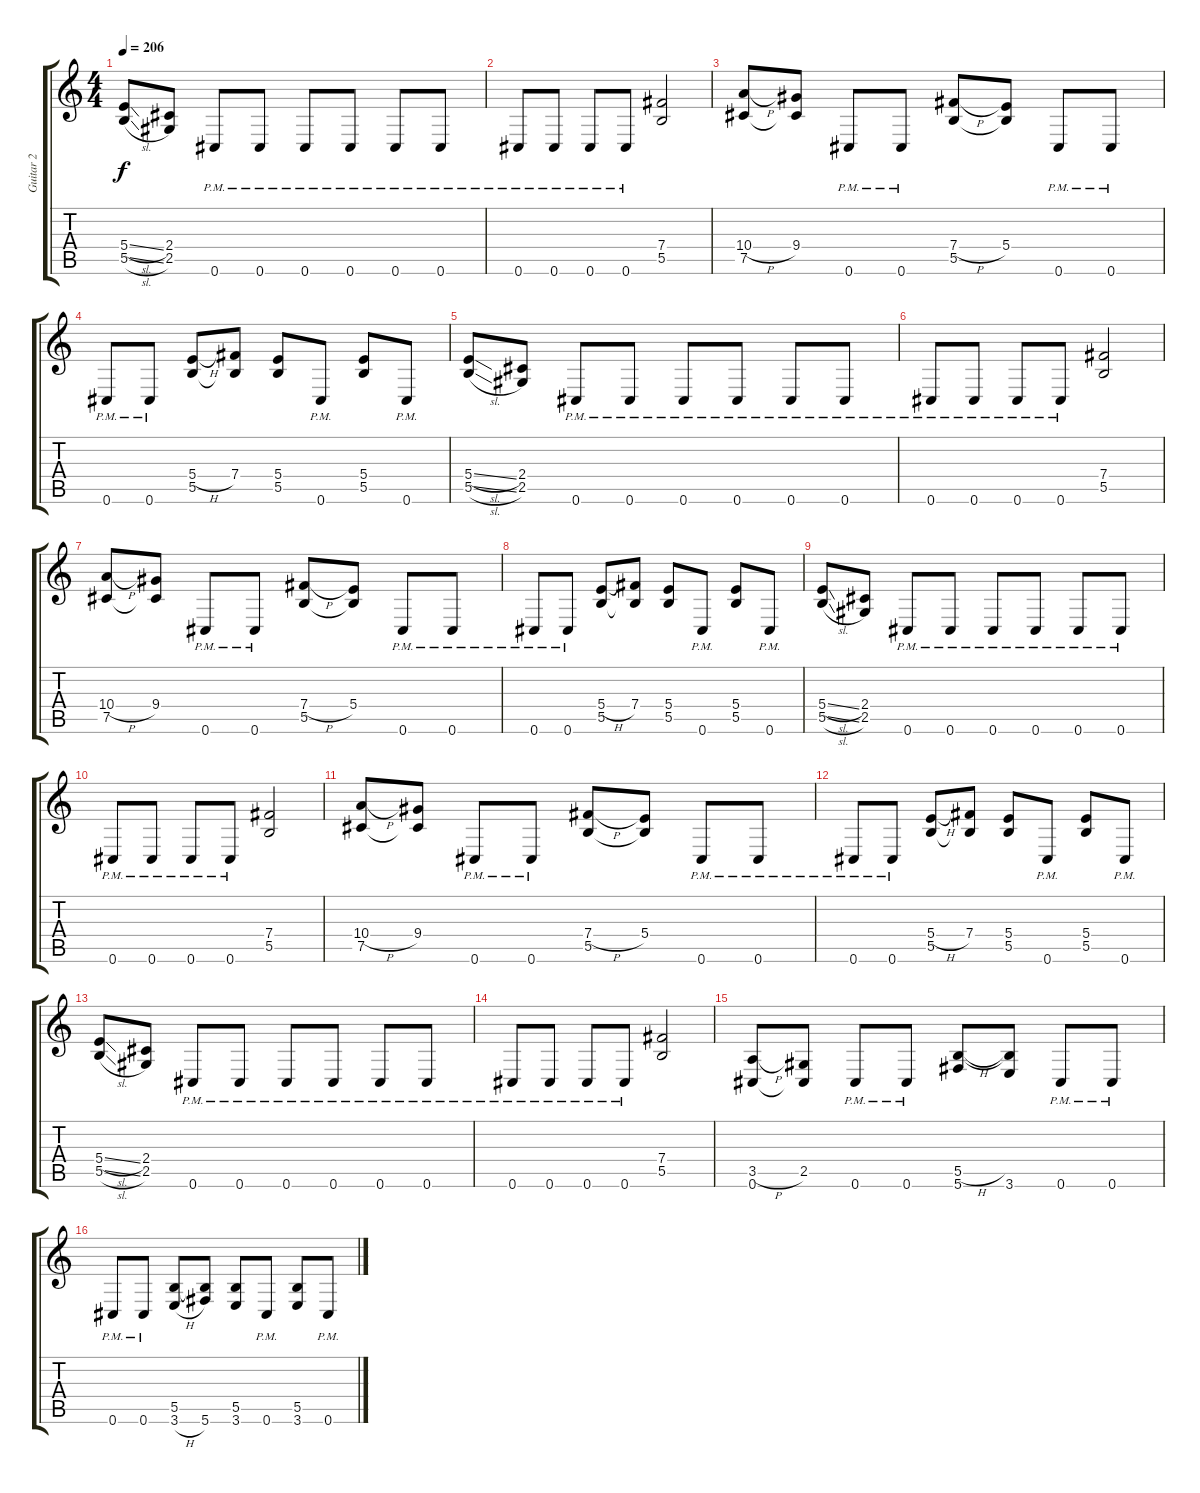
\track ("Guitar 2" "Guitar 2") {instrument distortionguitar}
\staff {score tabs}
\tuning (Db4 Ab3 E3 B2 Gb2 Db2) {hide}
\ts (4 4)
\tempo 206
\clef g2
\ks c
(5.4{sl} 5.5{sl}).8{dy f} (2.4 2.5).8 0.6{pm}.8 0.6{pm}.8 0.6{pm}.8 0.6{pm}.8 0.6{pm}.8 0.6{pm}.8 |
0.6{pm}.8 0.6{pm}.8 0.6{pm}.8 0.6{pm}.8 (7.4 5.5).2 |
(10.4{h} 7.5).8 (9.4 7.5{t}).8 0.6{pm}.8 0.6{pm}.8 (7.4{h} 5.5).8 (5.4 5.5{t}).8 0.6{pm}.8 0.6{pm}.8 |
0.6{pm}.8 0.6{pm}.8 (5.4{h} 5.5).8 (7.4 5.5{t}).8 (5.4 5.5).8 0.6{pm}.8 (5.4 5.5).8 0.6{pm}.8 |
(5.4{sl} 5.5{sl}).8 (2.4 2.5).8 0.6{pm}.8 0.6{pm}.8 0.6{pm}.8 0.6{pm}.8 0.6{pm}.8 0.6{pm}.8 |
0.6{pm}.8 0.6{pm}.8 0.6{pm}.8 0.6{pm}.8 (7.4 5.5).2 |
(10.4{h} 7.5).8 (9.4 7.5{t}).8 0.6{pm}.8 0.6{pm}.8 (7.4{h} 5.5).8 (5.4 5.5{t}).8 0.6{pm}.8 0.6{pm}.8 |
0.6{pm}.8 0.6{pm}.8 (5.4{h} 5.5).8 (7.4 5.5{t}).8 (5.4 5.5).8 0.6{pm}.8 (5.4 5.5).8 0.6{pm}.8 |
(5.4{sl} 5.5{sl}).8 (2.4 2.5).8 0.6{pm}.8 0.6{pm}.8 0.6{pm}.8 0.6{pm}.8 0.6{pm}.8 0.6{pm}.8 |
0.6{pm}.8 0.6{pm}.8 0.6{pm}.8 0.6{pm}.8 (7.4 5.5).2 |
(10.4{h} 7.5).8 (9.4 7.5{t}).8 0.6{pm}.8 0.6{pm}.8 (7.4{h} 5.5).8 (5.4 5.5{t}).8 0.6{pm}.8 0.6{pm}.8 |
0.6{pm}.8 0.6{pm}.8 (5.4{h} 5.5).8 (7.4 5.5{t}).8 (5.4 5.5).8 0.6{pm}.8 (5.4 5.5).8 0.6{pm}.8 |
(5.4{sl} 5.5{sl}).8 (2.4 2.5).8 0.6{pm}.8 0.6{pm}.8 0.6{pm}.8 0.6{pm}.8 0.6{pm}.8 0.6{pm}.8 |
0.6{pm}.8 0.6{pm}.8 0.6{pm}.8 0.6{pm}.8 (7.4 5.5).2 |
(3.5{h} 0.6).8 (2.5 0.6{t}).8 0.6{pm}.8 0.6{pm}.8 (5.5{h} 5.6).8 (5.5{t} 3.6).8 0.6{pm}.8 0.6{pm}.8 |
0.6{pm}.8 0.6{pm}.8 (5.5 3.6{h}).8 (5.5{t} 5.6).8 (5.5 3.6).8 0.6{pm}.8 (5.5 3.6).8 0.6{pm}.8
